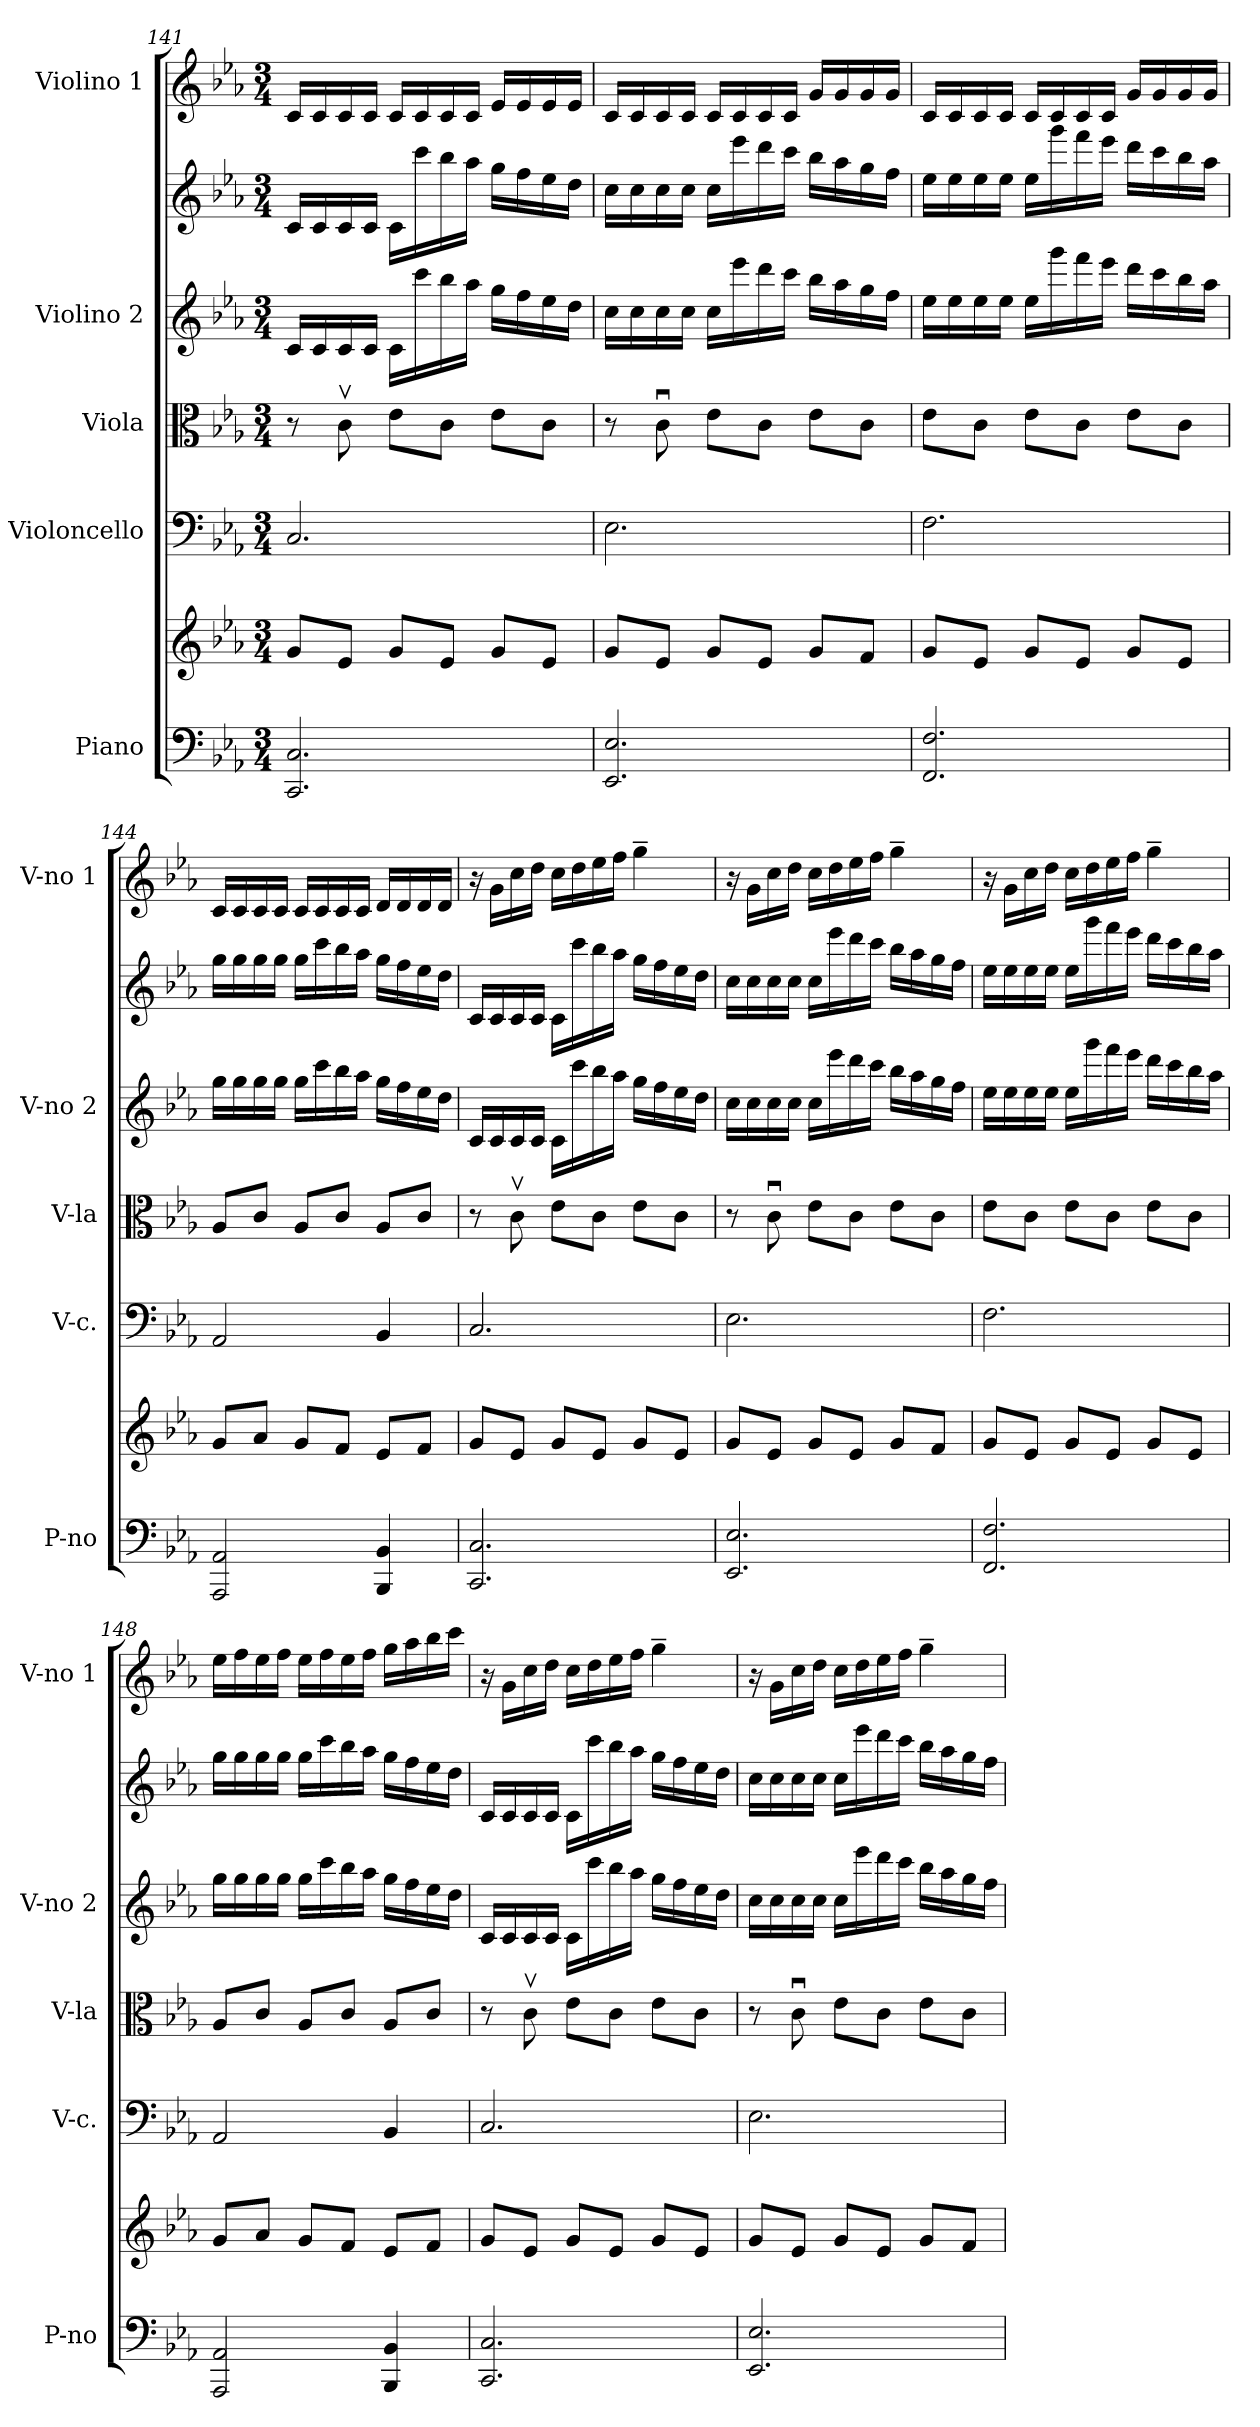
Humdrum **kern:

**kern	**kern	**kern	**kern	**kern	**kern	**kern
*part5	*part5	*part4	*part3	*part2	*part2	*part1
*staff7	*staff6	*staff5	*staff4	*staff3	*staff2	*staff1
*I"Piano	*	*I"Violoncello	*I"Viola	*I"Violino 2	*	*I"Violino 1
*I'P-no	*	*I'V-c.	*I'V-la	*I'V-no 2	*	*I'V-no 1
!!LO:PB:g=z
*clefF4	*clefG2	*clefF4	*clefC3	*clefG2	*clefG2	*clefG2
*k[b-e-a-]	*k[b-e-a-]	*k[b-e-a-]	*k[b-e-a-]	*k[b-e-a-]	*k[b-e-a-]	*k[b-e-a-]
*M3/4	*M3/4	*M3/4	*M3/4	*M3/4	*M3/4	*M3/4
=141	=141	=141	=141	=141	=141	=141
2.CC/ 2.C/	8g/L	2.C/	8r	16c/LL	16c/LL	16c/LL
.	.	.	.	16c/	16c/	16c/
.	8e-/J	.	8cv\	16c/	16c/	16c/
.	.	.	.	16c/JJ	16c/JJ	16c/JJ
.	8g/L	.	8e-\L	16c\LL	16c\LL	16c/LL
.	.	.	.	16ccc\	16ccc\	16c/
.	8e-/J	.	8c\J	16bb-\	16bb-\	16c/
.	.	.	.	16aa-\JJ	16aa-\JJ	16c/JJ
.	8g/L	.	8e-\L	16gg\LL	16gg\LL	16e-/LL
.	.	.	.	16ff\	16ff\	16e-/
.	8e-/J	.	8c\J	16ee-\	16ee-\	16e-/
.	.	.	.	16dd\JJ	16dd\JJ	16e-/JJ
=142	=142	=142	=142	=142	=142	=142
2.EE-/ 2.E-/	8g/L	2.E-\	8r	16cc\LL	16cc\LL	16c/LL
.	.	.	.	16cc\	16cc\	16c/
.	8e-/J	.	8cu\	16cc\	16cc\	16c/
.	.	.	.	16cc\JJ	16cc\JJ	16c/JJ
.	8g/L	.	8e-\L	16cc\LL	16cc\LL	16c/LL
.	.	.	.	16eee-\	16eee-\	16c/
.	8e-/J	.	8c\J	16ddd\	16ddd\	16c/
.	.	.	.	16ccc\JJ	16ccc\JJ	16c/JJ
.	8g/L	.	8e-\L	16bb-\LL	16bb-\LL	16g/LL
.	.	.	.	16aa-\	16aa-\	16g/
.	8f/J	.	8c\J	16gg\	16gg\	16g/
.	.	.	.	16ff\JJ	16ff\JJ	16g/JJ
!!LO:PB:g=z
=143	=143	=143	=143	=143	=143	=143
2.FF/ 2.F/	8g/L	2.F\	8e-\L	16ee-\LL	16ee-\LL	16c/LL
.	.	.	.	16ee-\	16ee-\	16c/
.	8e-/J	.	8c\J	16ee-\	16ee-\	16c/
.	.	.	.	16ee-\JJ	16ee-\JJ	16c/JJ
.	8g/L	.	8e-\L	16ee-\LL	16ee-\LL	16c/LL
.	.	.	.	16ggg\	16ggg\	16c/
.	8e-/J	.	8c\J	16fff\	16fff\	16c/
.	.	.	.	16eee-\JJ	16eee-\JJ	16c/JJ
.	8g/L	.	8e-\L	16ddd\LL	16ddd\LL	16g/LL
.	.	.	.	16ccc\	16ccc\	16g/
.	8e-/J	.	8c\J	16bb-\	16bb-\	16g/
.	.	.	.	16aa-\JJ	16aa-\JJ	16g/JJ
=144	=144	=144	=144	=144	=144	=144
2AAA-/ 2AA-/	8g/L	2AA-/	8A-/L	16gg\LL	16gg\LL	16c/LL
.	.	.	.	16gg\	16gg\	16c/
.	8a-/J	.	8c/J	16gg\	16gg\	16c/
.	.	.	.	16gg\JJ	16gg\JJ	16c/JJ
.	8g/L	.	8A-/L	16gg\LL	16gg\LL	16c/LL
.	.	.	.	16ccc\	16ccc\	16c/
.	8f/J	.	8c/J	16bb-\	16bb-\	16c/
.	.	.	.	16aa-\JJ	16aa-\JJ	16c/JJ
4BBB-/ 4BB-/	8e-/L	4BB-/	8A-/L	16gg\LL	16gg\LL	16d/LL
.	.	.	.	16ff\	16ff\	16d/
.	8f/J	.	8c/J	16ee-\	16ee-\	16d/
.	.	.	.	16dd\JJ	16dd\JJ	16d/JJ
!!LO:PB:g=z
=145	=145	=145	=145	=145	=145	=145
2.CC/ 2.C/	8g/L	2.C/	8r	16c/LL	16c/LL	16r
.	.	.	.	16c/	16c/	16g\LL
.	8e-/J	.	8cv\	16c/	16c/	16cc\
.	.	.	.	16c/JJ	16c/JJ	16dd\JJ
.	8g/L	.	8e-\L	16c\LL	16c\LL	16cc\LL
.	.	.	.	16ccc\	16ccc\	16dd\
.	8e-/J	.	8c\J	16bb-\	16bb-\	16ee-\
.	.	.	.	16aa-\JJ	16aa-\JJ	16ff\JJ
.	8g/L	.	8e-\L	16gg\LL	16gg\LL	4gg~\
.	.	.	.	16ff\	16ff\	.
.	8e-/J	.	8c\J	16ee-\	16ee-\	.
.	.	.	.	16dd\JJ	16dd\JJ	.
=146	=146	=146	=146	=146	=146	=146
2.EE-/ 2.E-/	8g/L	2.E-\	8r	16cc\LL	16cc\LL	16r
.	.	.	.	16cc\	16cc\	16g\LL
.	8e-/J	.	8cu\	16cc\	16cc\	16cc\
.	.	.	.	16cc\JJ	16cc\JJ	16dd\JJ
.	8g/L	.	8e-\L	16cc\LL	16cc\LL	16cc\LL
.	.	.	.	16eee-\	16eee-\	16dd\
.	8e-/J	.	8c\J	16ddd\	16ddd\	16ee-\
.	.	.	.	16ccc\JJ	16ccc\JJ	16ff\JJ
.	8g/L	.	8e-\L	16bb-\LL	16bb-\LL	4gg~\
.	.	.	.	16aa-\	16aa-\	.
.	8f/J	.	8c\J	16gg\	16gg\	.
.	.	.	.	16ff\JJ	16ff\JJ	.
!!LO:PB:g=z
=147	=147	=147	=147	=147	=147	=147
2.FF/ 2.F/	8g/L	2.F\	8e-\L	16ee-\LL	16ee-\LL	16r
.	.	.	.	16ee-\	16ee-\	16g\LL
.	8e-/J	.	8c\J	16ee-\	16ee-\	16cc\
.	.	.	.	16ee-\JJ	16ee-\JJ	16dd\JJ
.	8g/L	.	8e-\L	16ee-\LL	16ee-\LL	16cc\LL
.	.	.	.	16ggg\	16ggg\	16dd\
.	8e-/J	.	8c\J	16fff\	16fff\	16ee-\
.	.	.	.	16eee-\JJ	16eee-\JJ	16ff\JJ
.	8g/L	.	8e-\L	16ddd\LL	16ddd\LL	4gg~\
.	.	.	.	16ccc\	16ccc\	.
.	8e-/J	.	8c\J	16bb-\	16bb-\	.
.	.	.	.	16aa-\JJ	16aa-\JJ	.
=148	=148	=148	=148	=148	=148	=148
2AAA-/ 2AA-/	8g/L	2AA-/	8A-/L	16gg\LL	16gg\LL	16ee-\LL
.	.	.	.	16gg\	16gg\	16ff\
.	8a-/J	.	8c/J	16gg\	16gg\	16ee-\
.	.	.	.	16gg\JJ	16gg\JJ	16ff\JJ
.	8g/L	.	8A-/L	16gg\LL	16gg\LL	16ee-\LL
.	.	.	.	16ccc\	16ccc\	16ff\
.	8f/J	.	8c/J	16bb-\	16bb-\	16ee-\
.	.	.	.	16aa-\JJ	16aa-\JJ	16ff\JJ
4BBB-/ 4BB-/	8e-/L	4BB-/	8A-/L	16gg\LL	16gg\LL	16gg\LL
.	.	.	.	16ff\	16ff\	16aa-\
.	8f/J	.	8c/J	16ee-\	16ee-\	16bb-\
.	.	.	.	16dd\JJ	16dd\JJ	16ccc\JJ
!!LO:PB:g=z
=149	=149	=149	=149	=149	=149	=149
2.CC/ 2.C/	8g/L	2.C/	8r	16c/LL	16c/LL	16r
.	.	.	.	16c/	16c/	16g\LL
.	8e-/J	.	8cv\	16c/	16c/	16cc\
.	.	.	.	16c/JJ	16c/JJ	16dd\JJ
.	8g/L	.	8e-\L	16c\LL	16c\LL	16cc\LL
.	.	.	.	16ccc\	16ccc\	16dd\
.	8e-/J	.	8c\J	16bb-\	16bb-\	16ee-\
.	.	.	.	16aa-\JJ	16aa-\JJ	16ff\JJ
.	8g/L	.	8e-\L	16gg\LL	16gg\LL	4gg~\
.	.	.	.	16ff\	16ff\	.
.	8e-/J	.	8c\J	16ee-\	16ee-\	.
.	.	.	.	16dd\JJ	16dd\JJ	.
=150	=150	=150	=150	=150	=150	=150
2.EE-/ 2.E-/	8g/L	2.E-\	8r	16cc\LL	16cc\LL	16r
.	.	.	.	16cc\	16cc\	16g\LL
.	8e-/J	.	8cu\	16cc\	16cc\	16cc\
.	.	.	.	16cc\JJ	16cc\JJ	16dd\JJ
.	8g/L	.	8e-\L	16cc\LL	16cc\LL	16cc\LL
.	.	.	.	16eee-\	16eee-\	16dd\
.	8e-/J	.	8c\J	16ddd\	16ddd\	16ee-\
.	.	.	.	16ccc\JJ	16ccc\JJ	16ff\JJ
.	8g/L	.	8e-\L	16bb-\LL	16bb-\LL	4gg~\
.	.	.	.	16aa-\	16aa-\	.
.	8f/J	.	8c\J	16gg\	16gg\	.
.	.	.	.	16ff\JJ	16ff\JJ	.
=	=	=	=	=	=	=
*-	*-	*-	*-	*-	*-	*-
